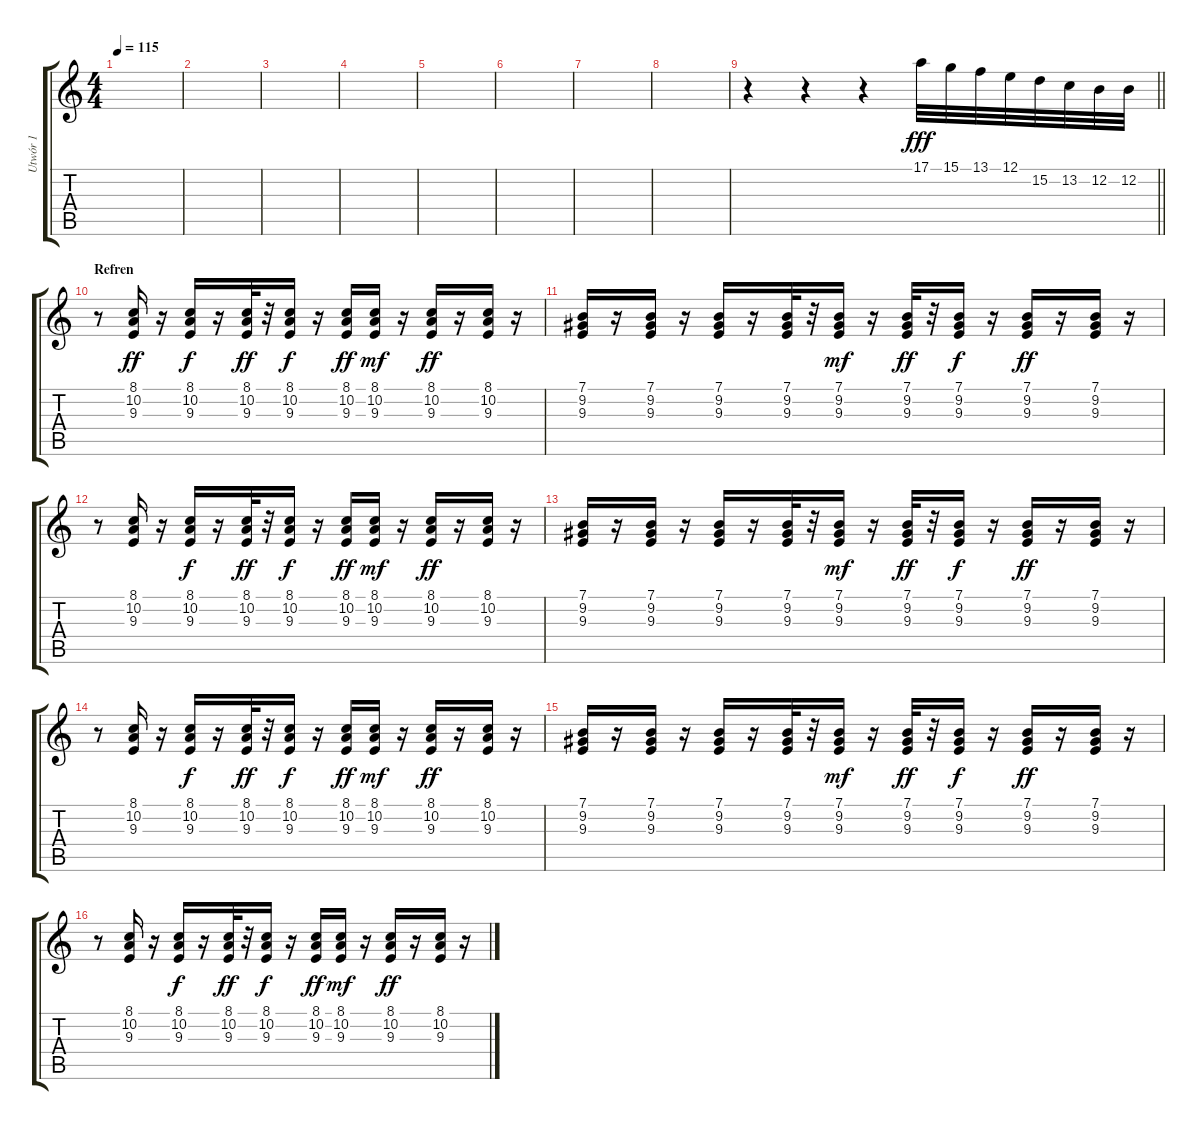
\track ("Utwór 1" "Utwór 1") {instrument acousticgrandpiano}
\staff {score tabs}
\tuning (E4 B3 G3 D3 A2 E2) {hide}
\ts (4 4)
\tempo 115
\clef g2
\ks c
|
|
|
|
|
|
|
|
\barLineRight lightlight
r.4 r.4 r.4 17.1.32{dy fff} 15.1.32 13.1.32 12.1.32 15.2.32 13.2.32 12.2.32 12.2.32 |
\section ("" "Refren")
r.8{volume 10} (8.1 10.2 9.3).16{dy ff} r.16 (8.1 10.2 9.3).16{dy f} r.16 (8.1 10.2 9.3).32{dy ff} r.32 (8.1 10.2 9.3).16{dy f} r.16 (8.1 10.2 9.3).16{dy ff} (8.1 10.2 9.3).16{dy mf} r.16 (8.1 10.2 9.3).16{dy ff} r.16 (8.1 10.2 9.3).16 r.16 |
(7.1 9.2 9.3).16 r.16 (7.1 9.2 9.3).16 r.16 (7.1 9.2 9.3).16 r.16 (7.1 9.2 9.3).32 r.32 (7.1 9.2 9.3).16{dy mf} r.16 (7.1 9.2 9.3).32{dy ff} r.32 (7.1 9.2 9.3).16{dy f} r.16 (7.1 9.2 9.3).16{dy ff} r.16 (7.1 9.2 9.3).16 r.16 |
r.8 (8.1 10.2 9.3).16 r.16 (8.1 10.2 9.3).16{dy f} r.16 (8.1 10.2 9.3).32{dy ff} r.32 (8.1 10.2 9.3).16{dy f} r.16 (8.1 10.2 9.3).16{dy ff} (8.1 10.2 9.3).16{dy mf} r.16 (8.1 10.2 9.3).16{dy ff} r.16 (8.1 10.2 9.3).16 r.16 |
(7.1 9.2 9.3).16 r.16 (7.1 9.2 9.3).16 r.16 (7.1 9.2 9.3).16 r.16 (7.1 9.2 9.3).32 r.32 (7.1 9.2 9.3).16{dy mf} r.16 (7.1 9.2 9.3).32{dy ff} r.32 (7.1 9.2 9.3).16{dy f} r.16 (7.1 9.2 9.3).16{dy ff} r.16 (7.1 9.2 9.3).16 r.16 |
r.8 (8.1 10.2 9.3).16 r.16 (8.1 10.2 9.3).16{dy f} r.16 (8.1 10.2 9.3).32{dy ff} r.32 (8.1 10.2 9.3).16{dy f} r.16 (8.1 10.2 9.3).16{dy ff} (8.1 10.2 9.3).16{dy mf} r.16 (8.1 10.2 9.3).16{dy ff} r.16 (8.1 10.2 9.3).16 r.16 |
(7.1 9.2 9.3).16 r.16 (7.1 9.2 9.3).16 r.16 (7.1 9.2 9.3).16 r.16 (7.1 9.2 9.3).32 r.32 (7.1 9.2 9.3).16{dy mf} r.16 (7.1 9.2 9.3).32{dy ff} r.32 (7.1 9.2 9.3).16{dy f} r.16 (7.1 9.2 9.3).16{dy ff} r.16 (7.1 9.2 9.3).16 r.16 |
r.8 (8.1 10.2 9.3).16 r.16 (8.1 10.2 9.3).16{dy f} r.16 (8.1 10.2 9.3).32{dy ff} r.32 (8.1 10.2 9.3).16{dy f} r.16 (8.1 10.2 9.3).16{dy ff} (8.1 10.2 9.3).16{dy mf} r.16 (8.1 10.2 9.3).16{dy ff} r.16 (8.1 10.2 9.3).16 r.16
